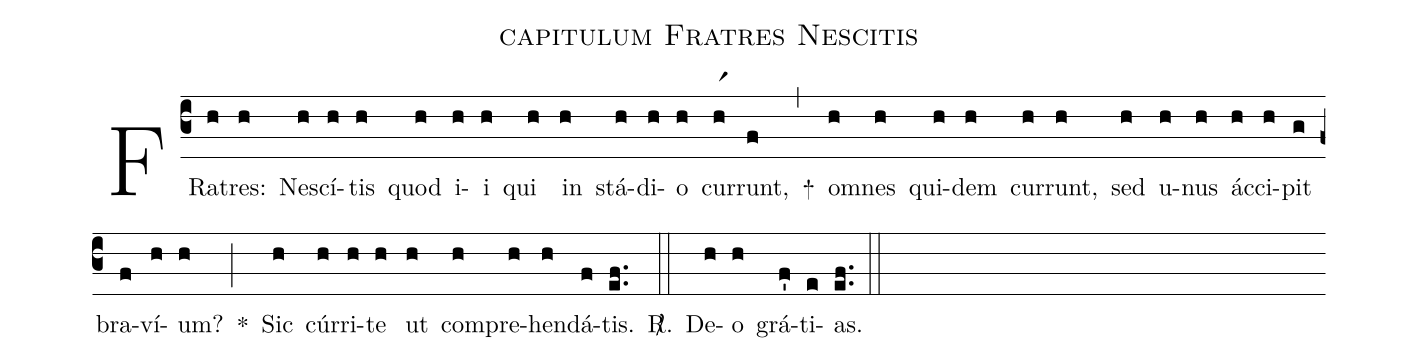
name: capitulum Fratres Nescitis;
%%
(c3)
FRa(h)tres:(h) Ne(h)scí(h)tis(h) quod(h) i(h)i(h) qui(h) in(h) stá(h)di(h)o(h) cur(hr1)runt,(f) +(,)
om(h)nes(h) qui(h)dem(h) cur(h)runt,(h) sed(h) u(h)nus(h) ác(h)ci(h)pit(g) bra(f)ví(h)um?(h) *(;)
Sic(h) cúr(h)ri(h)te(h) ut(h) com(h)pre(h)hen(h)dá(f)tis.(ef..) <sp>R/</sp>.(::)
De(h)o(h) grá(f')ti(e)as.(e.f.) (::)
